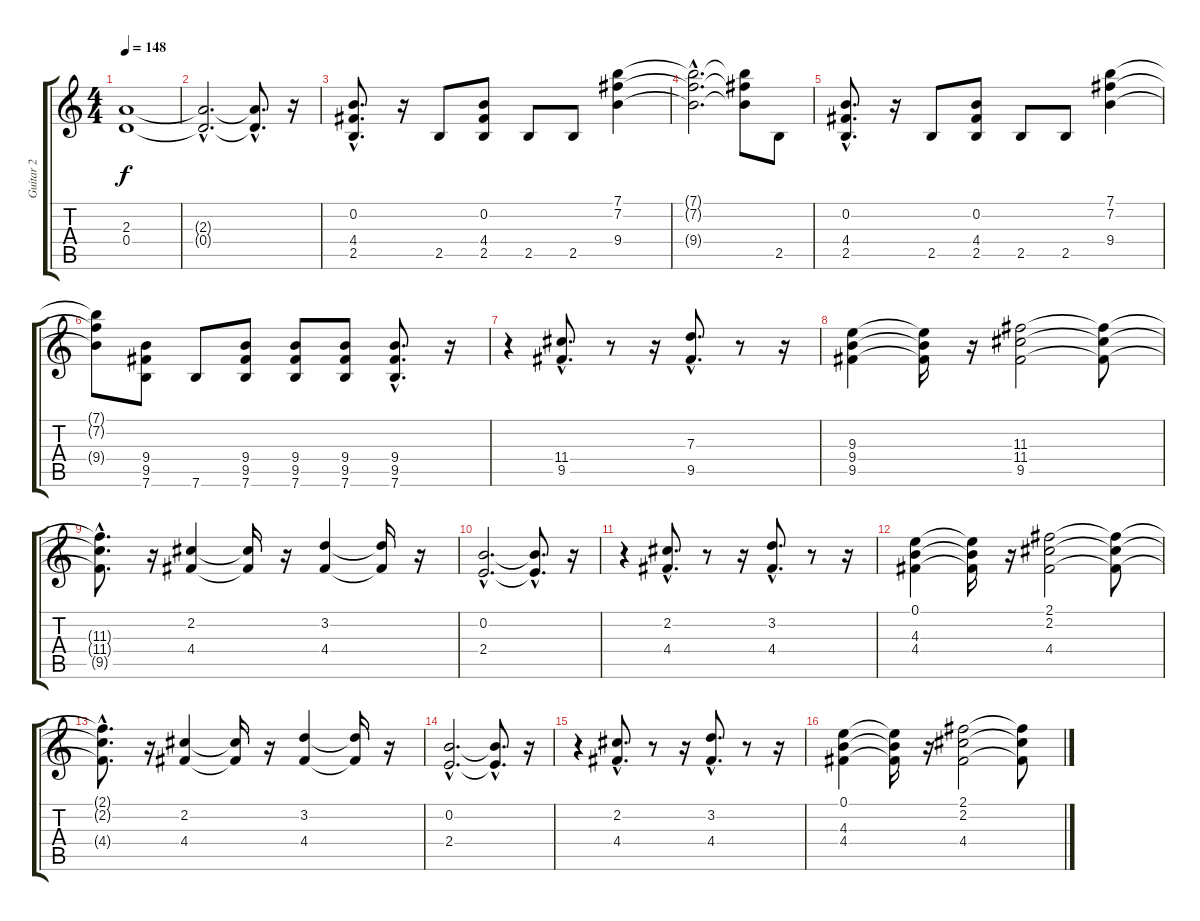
\track ("Guitar 2" "Guitar 2") {instrument overdrivenguitar}
\staff {score tabs}
\tuning (E4 B3 G3 D3 A2 E2) {hide}
\ts (4 4)
\tempo 148
\clef g2
\ks c
(2.3 0.4).1{dy f} |
(2.3{hac t} 0.4{hac t}).2{d} (2.3{hac t} 0.4{hac t}).8{d} r.16 |
(0.2{hac} 4.4{hac} 2.5{hac}).8{d} r.16 2.5.8 (0.2 4.4 2.5).8 2.5.8 2.5.8 (7.1 7.2 9.4).4 |
(7.1{hac t} 7.2{hac t} 9.4{hac t}).2{d} (7.1{t} 7.2{t} 9.4{t}).8 2.5.8 |
(0.2{hac} 4.4{hac} 2.5{hac}).8{d} r.16 2.5.8 (0.2 4.4 2.5).8 2.5.8 2.5.8 (7.1 7.2 9.4).4 |
(7.1{t} 7.2{t} 9.4{t}).8 (9.4 9.5 7.6).8 7.6.8 (9.4 9.5 7.6).8 (9.4 9.5 7.6).8 (9.4 9.5 7.6).8 (9.4{hac} 9.5{hac} 7.6{hac}).8{d} r.16 |
r.4 (11.4{hac} 9.5{hac}).8{d} r.8 r.16 (7.3{hac} 9.5{hac}).8{d} r.8 r.16 |
(9.3 9.4 9.5).4 (9.3{t} 9.4{t} 9.5{t}).16 r.16 (11.3 11.4 9.5).2 (11.3{t} 11.4{t} 9.5{t}).8 |
(11.3{hac t} 11.4{hac t} 9.5{hac t}).8{d} r.16 (2.2 4.4).4 (2.2{t} 4.4{t}).16 r.16 (3.2 4.4).4 (3.2{t} 4.4{t}).16 r.16 |
(0.2{hac} 2.4{hac}).2{d} (0.2{hac t} 2.4{hac t}).8{d} r.16 |
r.4 (2.2{hac} 4.4{hac}).8{d} r.8 r.16 (3.2{hac} 4.4{hac}).8{d} r.8 r.16 |
(0.1 4.3 4.4).4 (0.1{t} 4.3{t} 4.4{t}).16 r.16 (2.1 2.2 4.4).2 (2.1{t} 2.2{t} 4.4{t}).8 |
(2.1{hac t} 2.2{hac t} 4.4{hac t}).8{d} r.16 (2.2 4.4).4 (2.2{t} 4.4{t}).16 r.16 (3.2 4.4).4 (3.2{t} 4.4{t}).16 r.16 |
(0.2{hac} 2.4{hac}).2{d} (0.2{hac t} 2.4{hac t}).8{d} r.16 |
r.4 (2.2{hac} 4.4{hac}).8{d} r.8 r.16 (3.2{hac} 4.4{hac}).8{d} r.8 r.16 |
(0.1 4.3 4.4).4 (0.1{t} 4.3{t} 4.4{t}).16 r.16 (2.1 2.2 4.4).2 (2.1{t} 2.2{t} 4.4{t}).8
